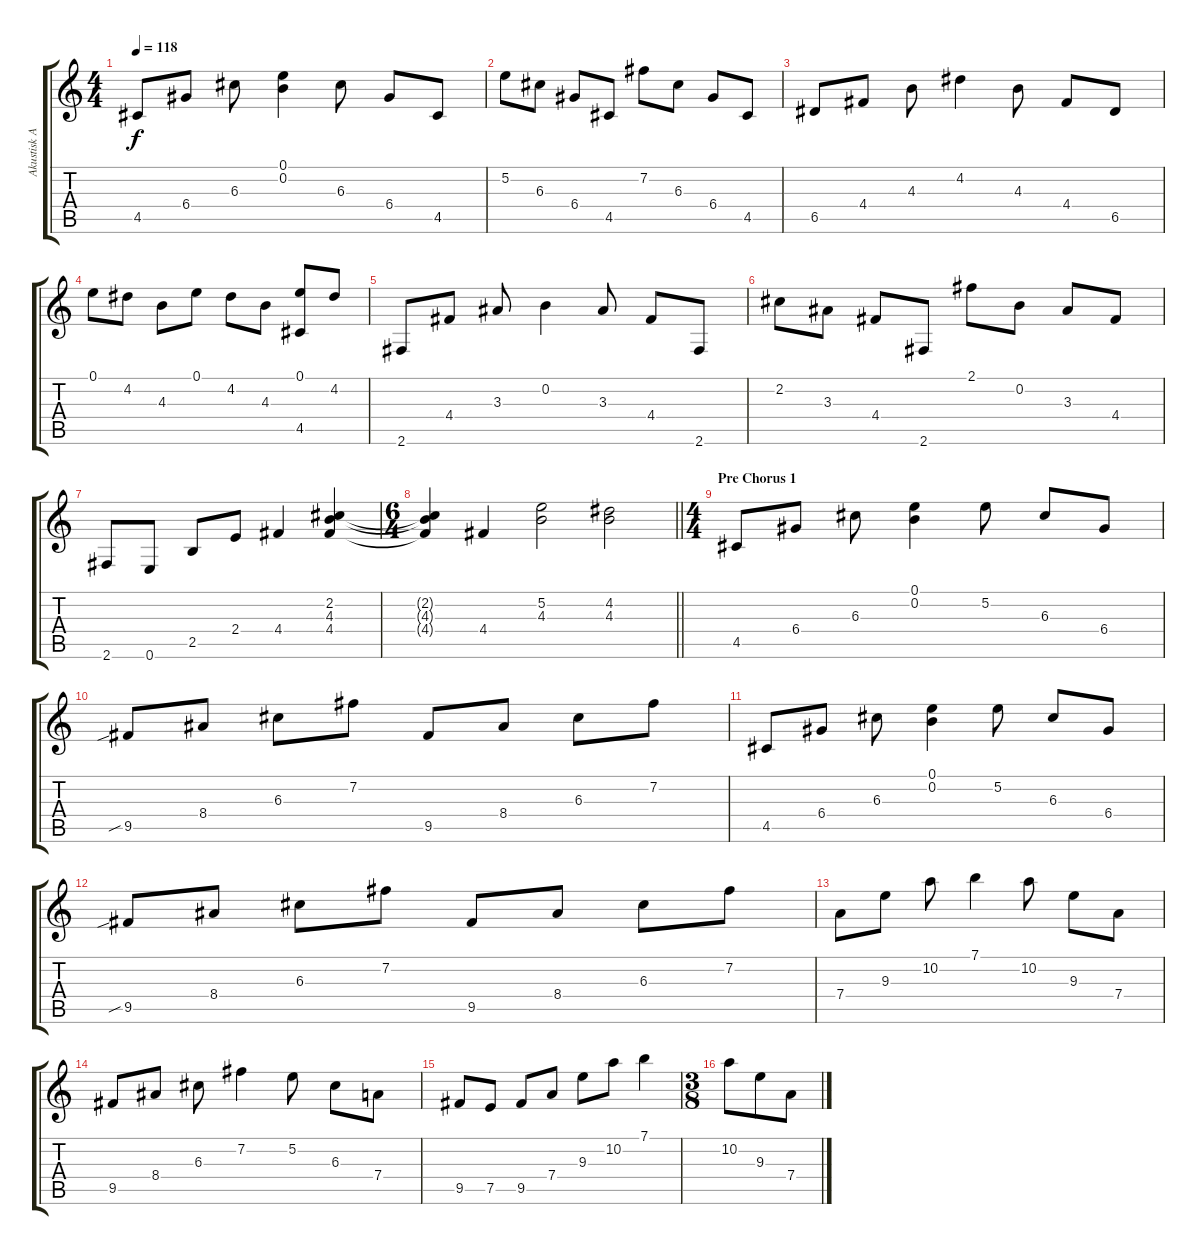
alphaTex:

\track ("Akustisk Aske" "Akustisk A") {instrument acousticguitarsteel}
\staff {score tabs}
\tuning (E4 B3 G3 D3 A2 E2) {hide}
\ts (4 4)
\tempo 118
\clef g2
\ks c
4.5.8{dy f} 6.4.8 6.3.8 (0.1 0.2).4 6.3.8 6.4.8 4.5.8 |
5.2.8 6.3.8 6.4.8 4.5.8 7.2.8 6.3.8 6.4.8 4.5.8 |
6.5.8 4.4.8 4.3.8 4.2.4 4.3.8 4.4.8 6.5.8 |
0.1.8 4.2.8 4.3.8 0.1.8 4.2.8 4.3.8 (0.1 4.5).8 4.2.8 |
2.6.8 4.4.8 3.3.8 0.2.4 3.3.8 4.4.8 2.6.8 |
2.2.8 3.3.8 4.4.8 2.6.8 2.1.8 0.2.8 3.3.8 4.4.8 |
2.6.8 0.6.8 2.5.8 2.4.8 4.4.4 (2.2 4.3 4.4).4 |
\ts (6 4)
\barLineRight lightlight
(2.2{t} 4.3{t} 4.4{t}).4 4.4.4 (5.2 4.3).2 (4.2 4.3).2 |
\ts (4 4)
\section ("" "Pre Chorus 1")
4.5.8 6.4.8 6.3.8 (0.1 0.2).4 5.2.8 6.3.8 6.4.8 |
9.5{sib}.8 8.4.8 6.3.8 7.2.8 9.5.8 8.4.8 6.3.8 7.2.8 |
4.5.8 6.4.8 6.3.8 (0.1 0.2).4 5.2.8 6.3.8 6.4.8 |
9.5{sib}.8 8.4.8 6.3.8 7.2.8 9.5.8 8.4.8 6.3.8 7.2.8 |
7.4.8 9.3.8 10.2.8 7.1.4 10.2.8 9.3.8 7.4.8 |
9.5.8 8.4.8 6.3.8 7.2.4 5.2.8 6.3.8 7.4.8 |
9.5.8 7.5.8 9.5.8 7.4.8 9.3.8 10.2.8 7.1.4 |
\ts (3 8)
10.2.8 9.3.8 7.4.8
